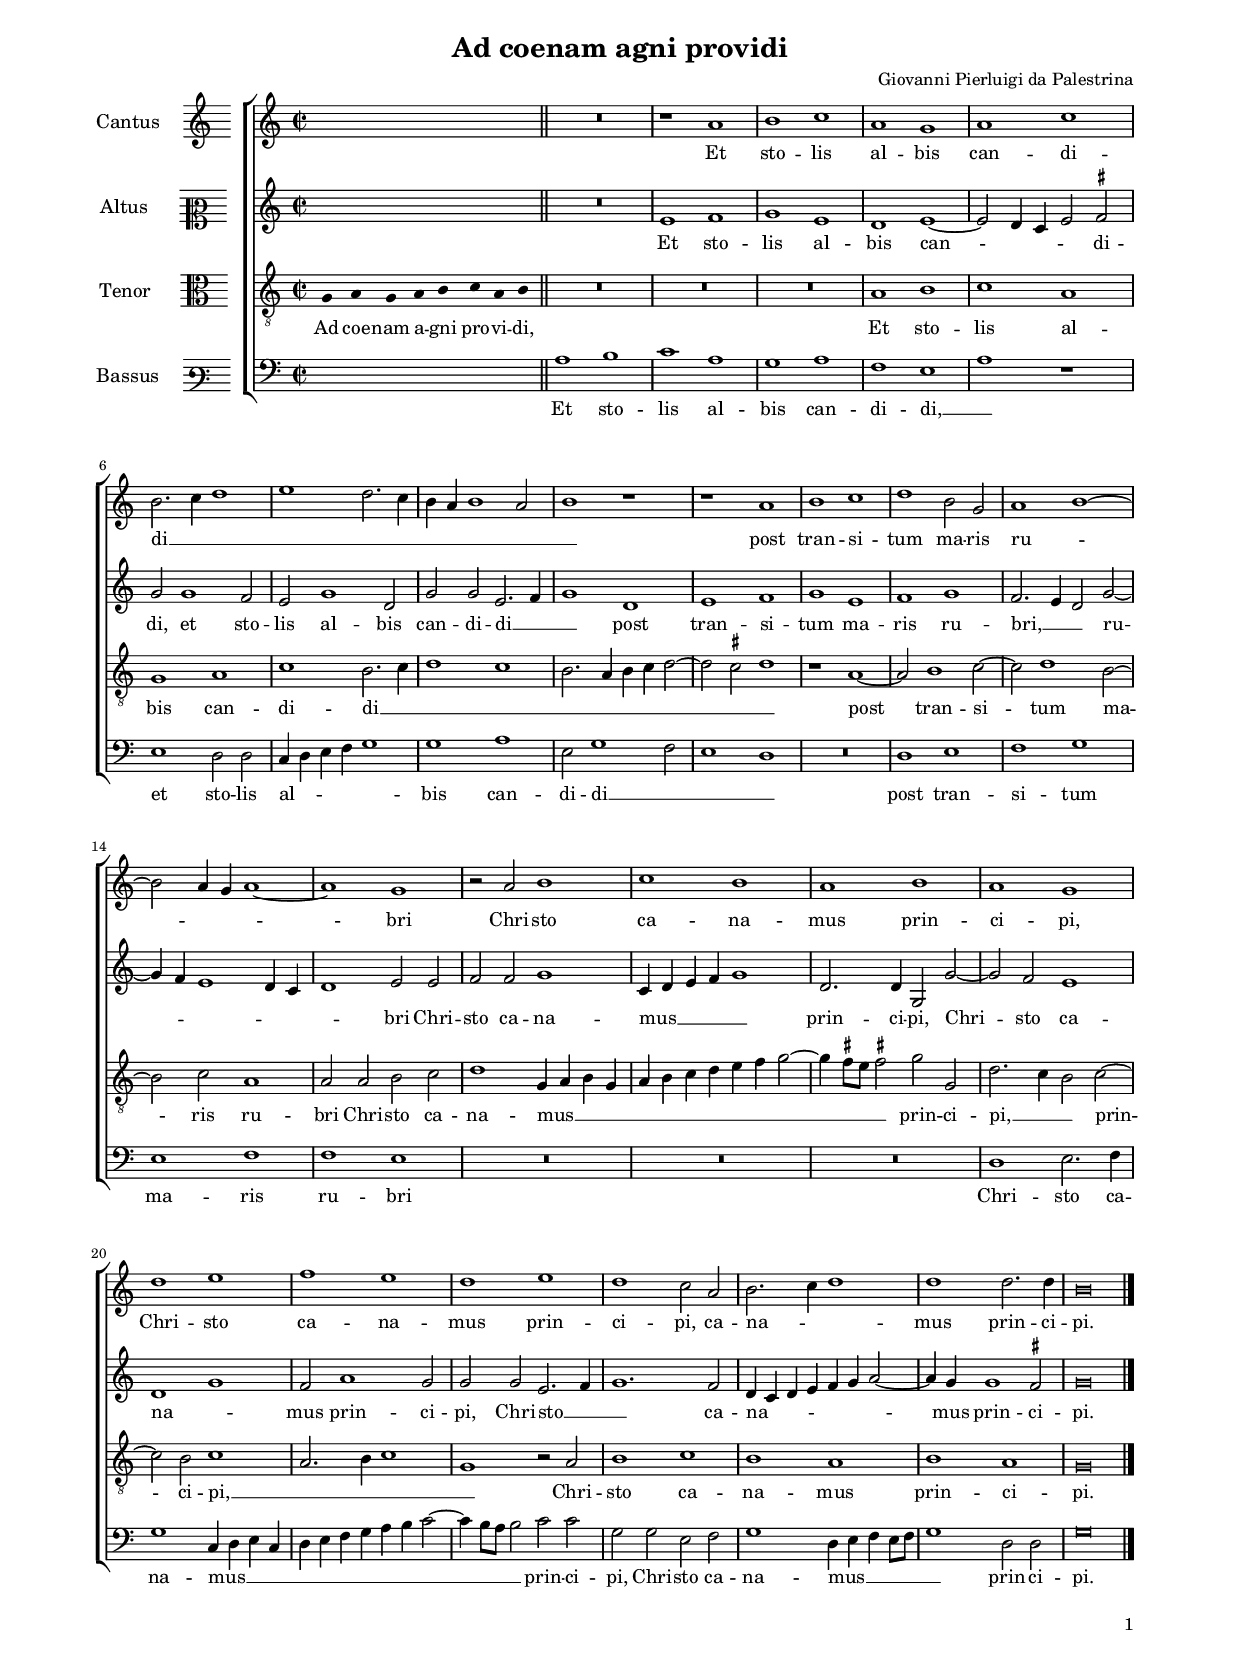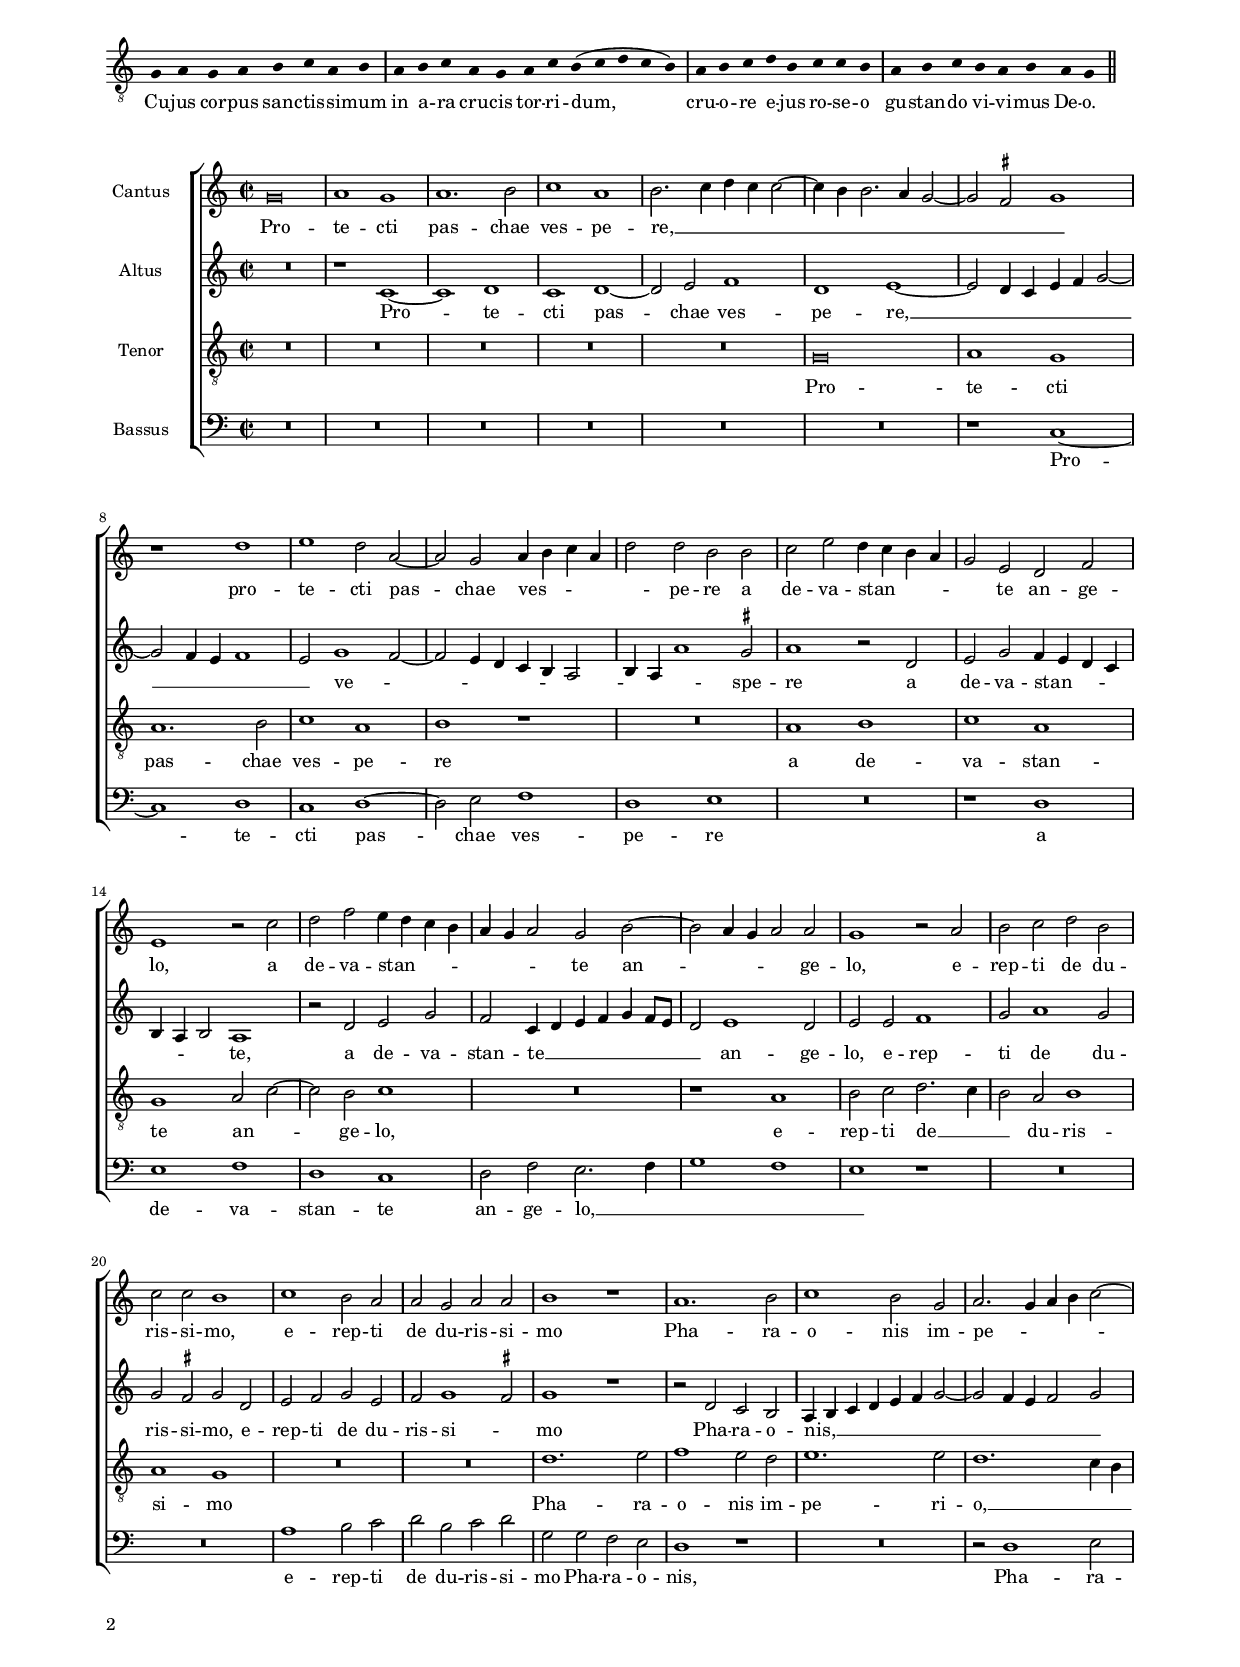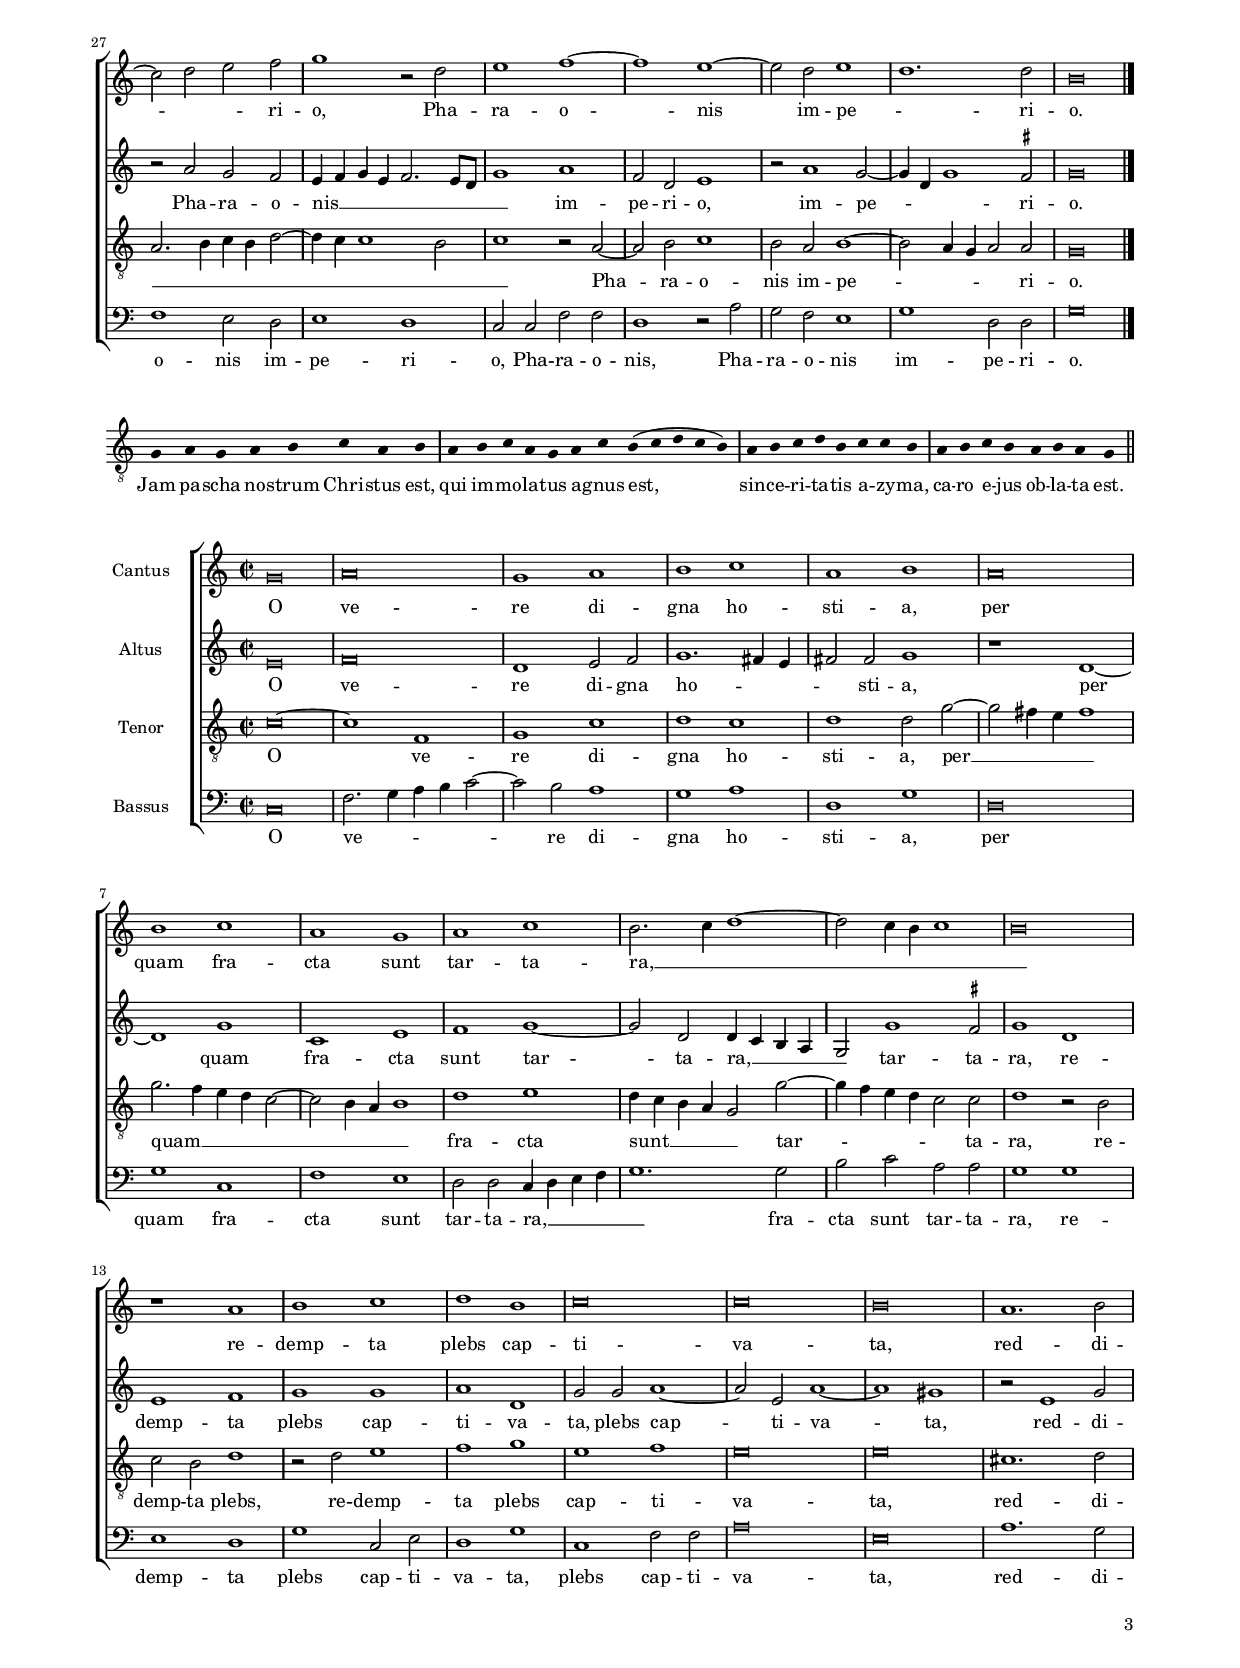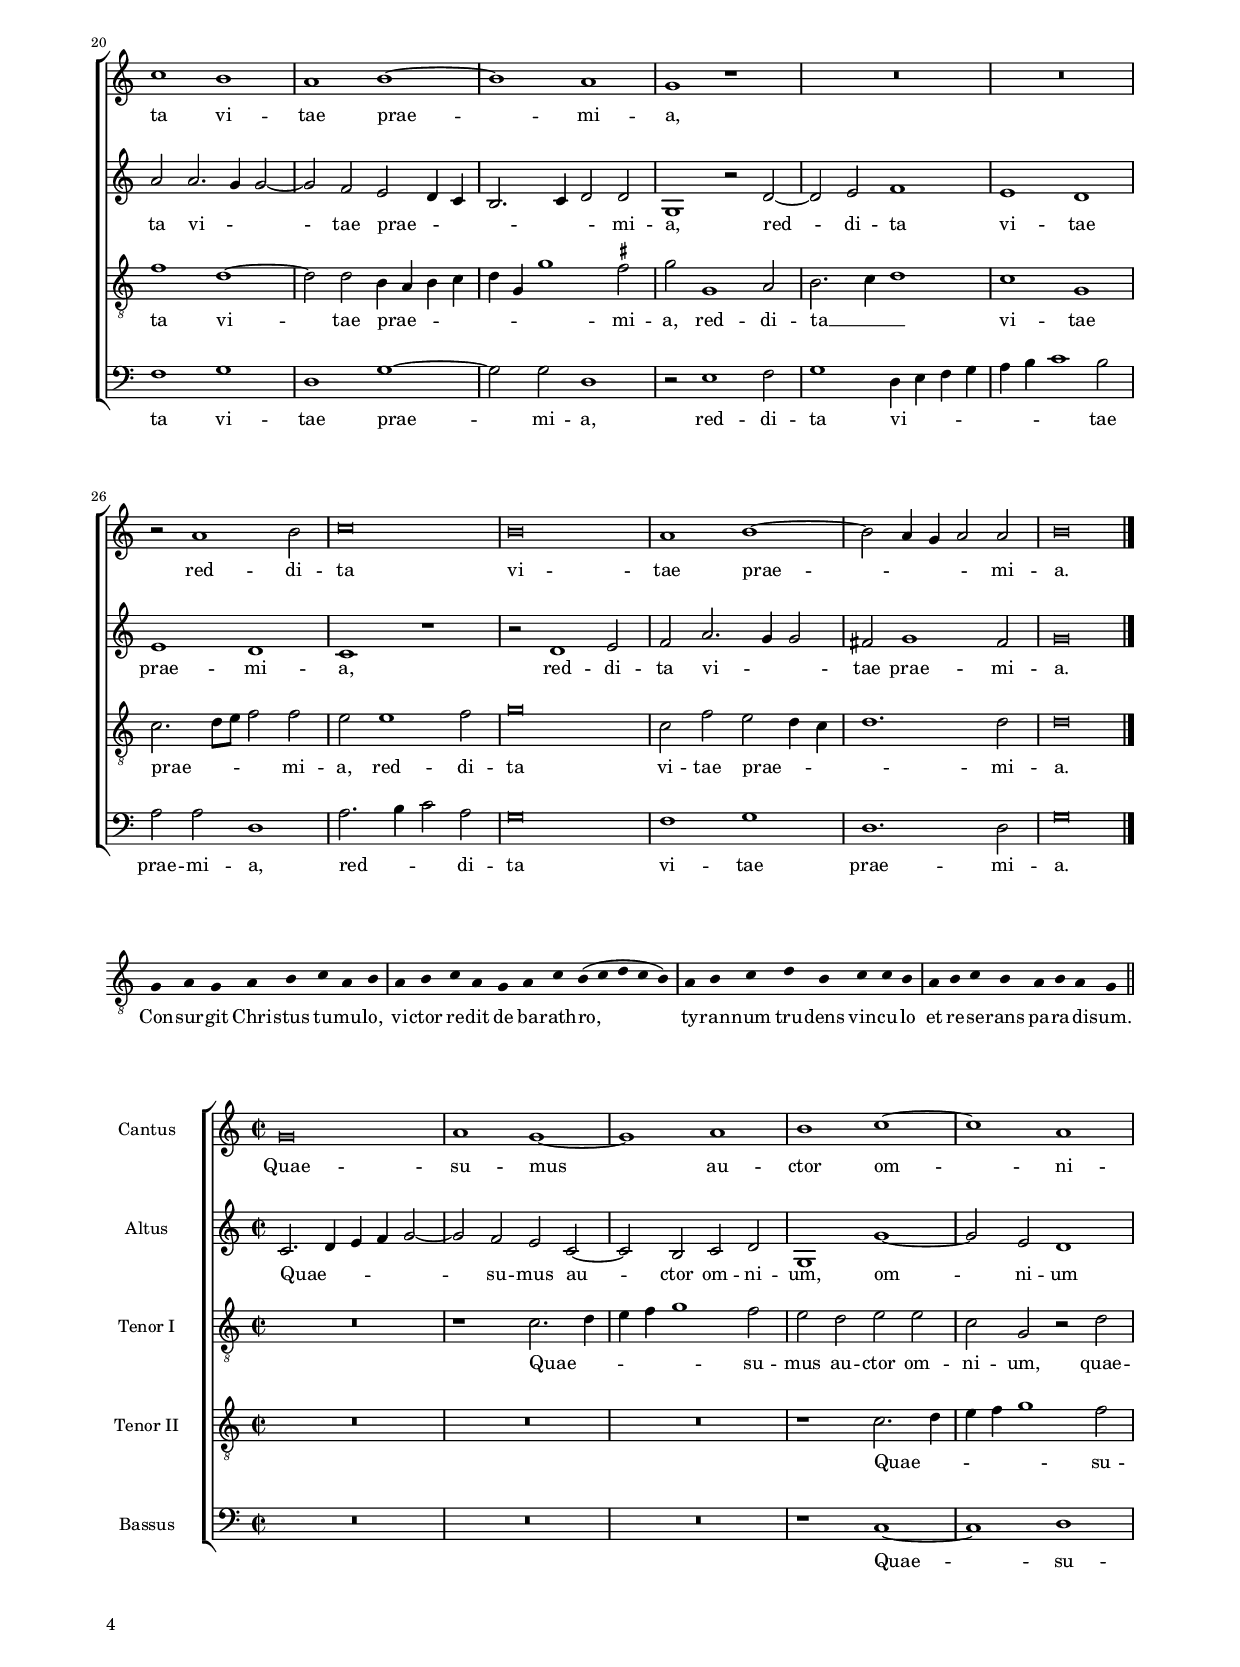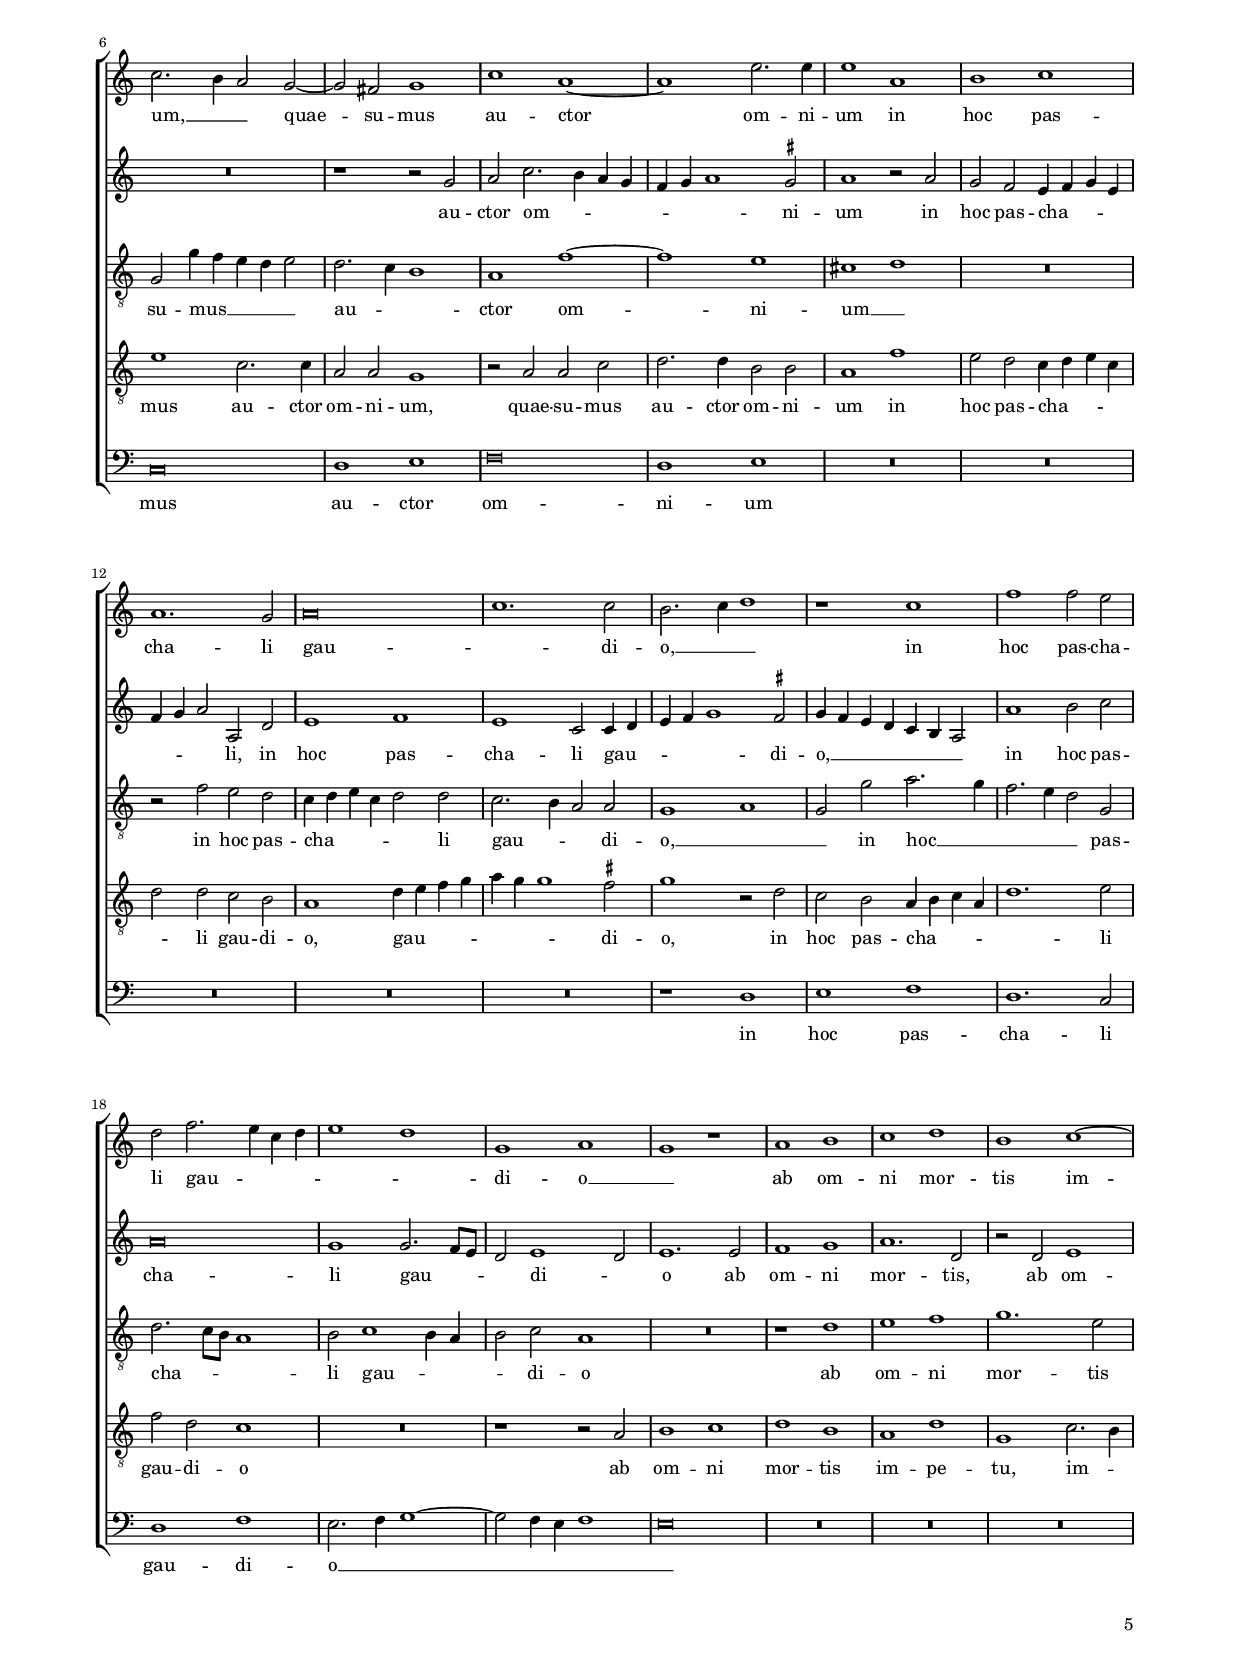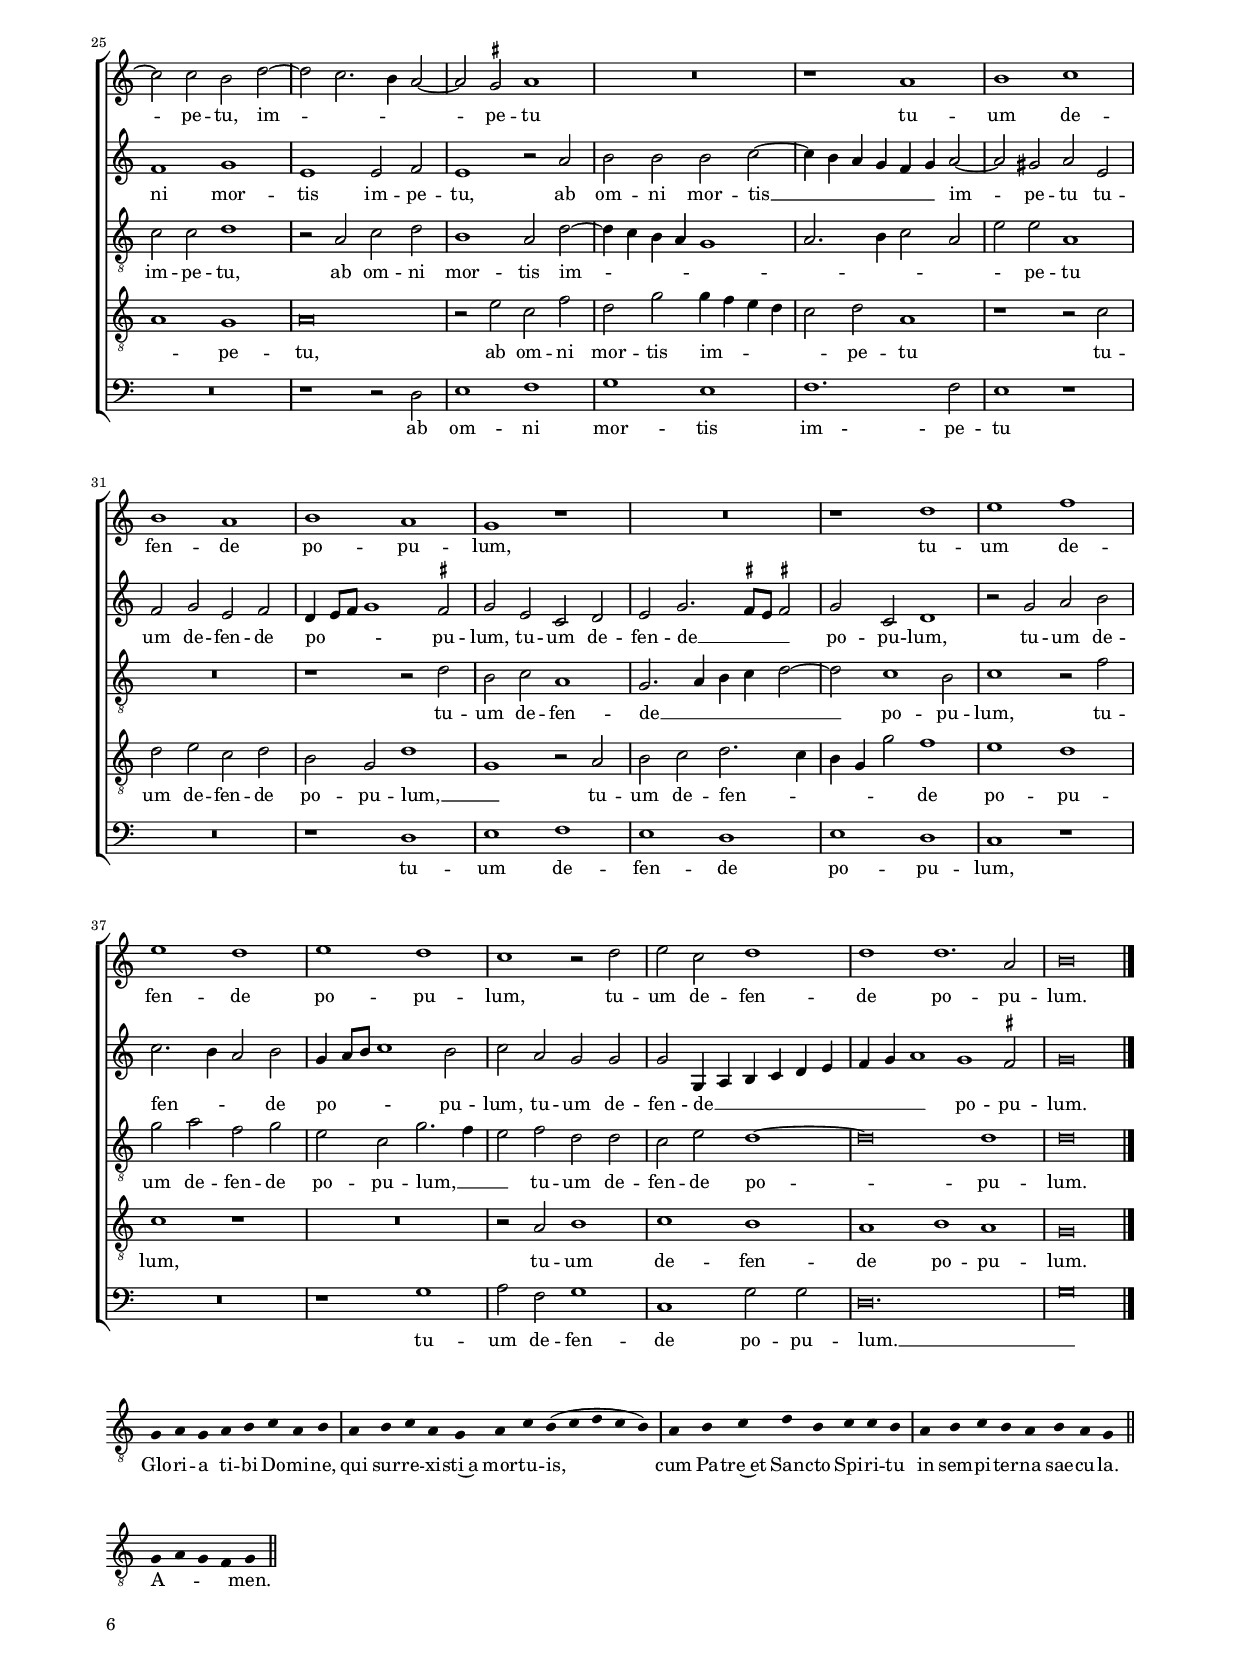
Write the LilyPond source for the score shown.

\version "2.18.2"
\include "deutsch.ly"
#(set-global-staff-size 15)
% #(set-default-paper-size "letter")
#(ly:set-option 'point-and-click #f)

\header
{
  title="Ad coenam agni providi"
  composer="Giovanni Pierluigi da Palestrina"
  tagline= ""
}

\paper
	{
	top-margin = 1.6 \cm
	bottom-margin = 1 \cm
	left-margin = 1.8 \cm
	right-margin = 1.8 \cm
	ragged-bottom = ##f
	ragged-last-bottom = ##t
	print-page-number = ##f
	system-system-spacing = #'((basic-distance . 17) (minimum-distance . 14) (padding . 5) (strechability . 250))
        system-score-spacing = #'((basic-distance . 17) (minimum-distance . 14) (padding . 5) (strechability . 250))
        score-system-spacing = #'((basic-distance . 17) (minimum-distance . 14) (padding . 5) (strechability . 250))
%	systems-per-page = 3
	min-systems-per-page = 3
%	markup-system-spacing #'basic-distance = #12
%	print-all-headers = ##t
	print-first-page-number = ##f
        oddFooterMarkup=\markup   \fill-line { "" \fromproperty #'page:page-number-string }
        evenFooterMarkup=\markup  \fill-line { \fromproperty #'page:page-number-string "" }
        last-bottom-spacing = #'((basic-distance . 12) (minimum-distance . 7) (padding . 4))
	}

	
global = {
	\key c \major
	\time 2/2 \set Score.measureLength = #(ly:make-moment 2/1)
        \skip 1*2 \bar "||" % Intonation
        \newSpacingSection
        \set Score.currentBarNumber = #1
        \set Score.measureLength = #(ly:make-moment 2/1)
        \skip 1*2*26 \bar "|."
	}

	ficta = { \once \set suggestAccidentals = ##t }
	
	forget = #(define-music-function (parser location music) (ly:music?) #{
		\accidentalStyle forget
		$music
		\accidentalStyle default
		#})
        % \mark \markup { \fontsize #-3 \note  #"1" #1 = \fontsize #-3 \note #"1." #1 }

        

incipitcantus = \markup { \score {
	{
	\set Staff.instrumentName = \markup { \fontsize #1 "Cantus" }
	\key c \major
	\clef violin
	s4 \bar ""
	}
	\layout  {
	raggedright = ##t
	indent = 1.8 \cm
	line-width = 2.6 \cm
	\context { \Staff \remove Time_signature_engraver }
	\override Staff.Clef.Y-extent = #'(0 . 0)
	}} \hspace #1 }
	
      
incipitaltus = \markup { \score {
	{
	\set Staff.instrumentName = \markup { \fontsize #1 "Altus" }
	\key c \major
	\clef mezzosoprano
	s4 \bar ""
	}
	\layout  {
	raggedright = ##t
	indent = 1.8 \cm
	line-width = 2.6 \cm
	\context { \Staff \remove Time_signature_engraver }
	\override Staff.Clef.Y-extent = #'(0 . 0)
	}} \hspace #1 }


incipittenor = \markup { \score {
	{
	\set Staff.instrumentName = \markup { \fontsize #1 "Tenor" }
	\key c \major
	\clef alto
	s4 \bar ""
	}
	\layout  {
	raggedright = ##t
	indent = 1.8 \cm
	line-width = 2.6 \cm
	\context { \Staff \remove Time_signature_engraver }
	\override Staff.Clef.Y-extent = #'(0 . 0)
	}} \hspace #1 }
         
      
incipitbassus = \markup { \score {
	{
	\set Staff.instrumentName = \markup { \fontsize #1 "Bassus" }
	\key c \major
	\clef varbaritone
	s4 \bar ""
	}
	\layout  {
	raggedright = ##t
	indent = 1.8 \cm
	line-width = 2.6 \cm
	\context { \Staff \remove Time_signature_engraver }
	\override Staff.Clef.Y-extent = #'(0 . 0)
	}} \hspace #1 }


cantus =  \relative c''
	{
        s4*8 % Intonation in the tenor
	R\breve
	r1 a
	h1 c
        a1 g
%5
	a1 c |
	h2. c4 d1
	e1 d2. c4
	h4 a h1 a2
	h1 r
%10
	r1 a |
	h1 c
	d1 h2 g
	a1 h~
	h2 a4 g a1~
%15
	a1 g |
	r2 a h1
	c1 h
	a1 h
	a1 g
%20
	d'1 e |
	f1 e
	d1 e
	d1 c2 a
	h2. c4 d1
%25
	d1 d2. d4 |
	h\breve |
	}

altus =  \relative c'
	{
        s4*8 % Intonation in the tenor
	R\breve
	e1 f
	g1 e
        d1 e~
%5
	e2 d4 c e2 \ficta fis |
	g2 g1 f2
	e2 g1 d2
	g2 g e2. f4
	g1 d
%10
	e1 f |
	g1 e
	f1 g
	f2. e4 d2 g~
	g4 f e1 d4 c
%15
	d1 e2 e |
	f2 f g1
	c,4 d e f g1
	d2. d4 g,2 g'~
	g2 f e1
%20
	d1 g |
	f2 a1 g2
	g2 g e2. f4
	g1. f2
	d4 c d e f g a2~
%25
	a4 g g1 \ficta fis2 |
	g\breve |
	}


tenor =  \relative c'
	{
	\override Stem.transparent = ##t
        g4 a g a h c a h 
        \override Stem.transparent = ##f
	R\breve
	R\breve
	R\breve
        a1 h
%5
	c1 a |
	g1 a
	c1 h2. c4
	d1 c
	h2. a4 h c d2~
%10
	d2 \ficta cis d1 |
	r1 a~
	a2 h1 c2~
	c2 d1 h2~
	h2 c a1
%15
	a2 a h c |
	d1 g,4 a h g
	a4 h c d e f g2~
	g4 \ficta fis8 e \ficta fis!2 g g,
	d'2. c4 h2 c~
%20
	c2 h c1 |
	a2. h4 c1
	g1 r2 a
	h1 c
	h1 a
%25
	h1 a |
	g\breve |
	}
	

bassus  =  \relative c
	{
        s4*8 % Intonation in the tenor
	a'1 h
	c1 a
	g1 a
        f1 e
%5
	a1 r |
	e1 d2 d
	c4 d e f g1
	g1 a
	e2 g1 f2
%10
	e1 d |
	R\breve
	d1 e
	f1 g
	e1 f
%15
	f1 e |
	R\breve
	R\breve
	R\breve
	d1 e2. f4
%20
	g1 c,4 d e c |
	d4 e f g a h c2~
	c4 h8 a h2 c c
	g2 g e f
	g1 d4 e f e8 f
%25
	g1 d2 d |
	g\breve |
	}

lyricscantus = \lyricmode {
	Et sto -- lis al -- bis can -- di -- di __ _ _ _ _ _ _ _ _ _ _
        post tran -- si -- tum ma -- ris ru -- _ _ _ _ bri
        Chri -- sto ca -- na -- mus prin -- ci -- pi,
        Chri -- sto ca -- na -- mus prin -- ci -- pi,
        ca -- na -- _ _ mus prin -- ci -- pi.
	}


lyricsaltus = \lyricmode {
	Et sto -- lis al -- bis can -- _ _ _ di -- di,
        et sto -- lis al -- bis can -- di -- di __ _ _
        post tran -- si -- tum ma -- ris ru -- bri, __ _ _
        ru -- _ _ _ _ _ bri
        Chri -- sto ca -- na -- mus __ _ _ _ _ prin -- ci -- pi,
        Chri -- sto ca -- na -- _ mus prin -- ci -- pi,
        Chri -- sto __ _ _ ca -- na -- _ _ _ _ _ _ mus prin -- ci -- pi.
	}


lyricstenor = \lyricmode {
	Ad coe -- nam a -- gni pro -- vi -- di,
        Et sto -- lis al -- bis can -- di -- di __ _ _ _ _ _ _ _ _ _ _
        post tran -- si -- tum ma -- ris ru -- bri
        Chri -- sto ca -- na -- mus __ _ _ _ _ _ _ _ _ _ _ _ _ _ prin -- ci -- pi, __ _ _
        prin -- ci -- pi, __ _ _ _ _
        Chri -- sto ca -- na -- mus prin -- ci -- pi.
	}


lyricsbassus = \lyricmode {
	Et sto -- lis al -- bis can -- di -- di, __ _
        et sto -- lis al -- _ _ _ _ bis can -- di -- di __ _ _ _
        post tran -- si -- tum ma -- ris ru -- bri
        Chri -- sto ca -- na -- mus __ _ _ _ _ _ _ _ _ _ _ _ _ _ prin -- ci -- pi,
        Chri -- sto ca -- na -- mus __ _ _ _ _ _ prin -- ci -- pi.
	}


\score
	{  
	% \transpose { 
	\new ChoirStaff \with { \override StaffGrouper.staff-staff-spacing.basic-distance = #12 }
	<<

	\new Staff << \global
	\new Voice="v1" {
		\set Staff.instrumentName=\incipitcantus
		\set Staff.midiInstrument = "reed organ"
		\clef violin
		\cantus }
	\new Lyrics \lyricsto "v1" {\lyricscantus }
	>>


	\new Staff << \global
	\new Voice="v2" {
		\set Staff.instrumentName=\incipitaltus
		\set Staff.midiInstrument = "reed organ"
                \clef violin % "G_8"
		\altus}
	\new Lyrics \lyricsto "v2" {\lyricsaltus }
	>>


	\new Staff << \global
	\new Voice="v3" {
		\set Staff.instrumentName=\incipittenor
		\set Staff.midiInstrument = "reed organ"
		\clef "G_8"
		\tenor }
	\new Lyrics \lyricsto "v3" {\lyricstenor }
	>>


	\new Staff << \global
	\new Voice="v4" {
		\set Staff.instrumentName=\incipitbassus
		\set Staff.midiInstrument = "reed organ"
		\clef bass 
		\bassus }
	\new Lyrics \lyricsto "v4" {\lyricsbassus}
	>>

	>>
	% } % transpose
	

	\layout
	{
	indent = 2.5\cm
	\context { \Staff \override TimeSignature.break-visibility = #end-of-line-invisible }
%	\context { \Lyrics \override VerticalAxisGroup.nonstaff-relatedstaff-spacing.padding = #2 }
%	\context { \Lyrics \override LyricText.font-size = #1 }
%	\context { \Staff \override InstrumentName.X-offset = #'-25 }
%	\context { \Voice \override Slur.transparent = ##t }
%	\context { \Voice \override AccidentalSuggestion.avoid-slur = #'ignore }
%	\context { \Voice \override AccidentalSuggestion.outside-staff-priority = ##f }
	\context { \Score \override BarNumber.padding = #2 }
	\context { \Voice \override NoteHead.style = #'baroque }
	}

	
}


%%%%%%%%%%%%%%%%%%%%%%%%%%%%%   CUJUS CORPUS SANCTISSIMUM - PLAINCHANT

global = {
	\key c \major
        \override Staff.TimeSignature.stencil = #'()
        \set Score.timing = ##f
	\time 2/2 \set Score.measureLength = #(ly:make-moment 8/4)
        \skip 4*8
        \set Score.measureLength = #(ly:make-moment 12/4)
        \skip 4*12
        \set Score.measureLength = #(ly:make-moment 8/4)
        }

tenor =  \relative c'
	{
	\override Stem.transparent = ##t
        g4 a g a h c a h \bar "|" |
        a4 h c a g a c h( c d c h) \bar "|" |
        a4 h c d h c c h \bar "|" |
        a4 h c h a h a g \bar "||" |	
	}

lyricstenor = \lyricmode {
        Cu -- jus cor -- pus san -- ctis -- si -- mum
        in a -- ra cru -- cis tor -- ri -- dum,
        cru -- o -- re e -- jus ro -- se -- o
        gu -- stan -- do vi -- vi -- mus De -- o.
        }

\score	
        {
        % \transpose {    
	\new ChoirStaff \with { \override StaffGrouper.staff-staff-spacing.basic-distance = #12 }
	<<

	\new Staff << \global
	\new Voice="v3" {
		\set Staff.midiInstrument = "reed organ"
		\clef "G_8"
		\tenor }
	\new Lyrics \lyricsto "v3" {\lyricstenor }
	>>
        >>
	% } % transpose
	

	\layout
	{
	indent = 0\cm
	\context { \Staff \override TimeSignature.break-visibility = #end-of-line-invisible }
%	\context { \Lyrics \override VerticalAxisGroup.nonstaff-relatedstaff-spacing.padding = #2 }
%	\context { \Lyrics \override LyricText.font-size = #1 }
%	\context { \Staff \override InstrumentName.X-offset = #'-25 }
%	\context { \Voice \override Slur.transparent = ##t }
%	\context { \Voice \override AccidentalSuggestion.avoid-slur = #'ignore }
%	\context { \Voice \override AccidentalSuggestion.outside-staff-priority = ##f }
	\context { \Score \override BarNumber.padding = #2 }
	\context { \Voice \override NoteHead.style = #'baroque }
	}
    }
    

%%%%%%%%%%%%%%%%%%%%%%%%%%%%%   PROTECTI PASCHAE VESPERE


	
global = {
	\key c \major
	\time 2/2 \set Score.measureLength = #(ly:make-moment 2/1)
        \skip 1*2*33 \bar "|."
	}

	ficta = { \once \set suggestAccidentals = ##t }
	
	forget = #(define-music-function (parser location music) (ly:music?) #{
		\accidentalStyle forget
		$music
		\accidentalStyle default
		#})
       

cantus =  \relative c''
	{
        g\breve
	a1 g
	a1. h2
	c1 a
%5
	h2. c4 d c c2~ |
	c4 h h2. a4 g2~
	g2 \ficta fis g1
	r1 d'
	e1 d2 a~
%10
	a2 g a4 h c a |
	d2 d h h
	c2 e d4 c h a
	g2 e d f
	e1 r2 c'
%15
	d2 f e4 d c h |
	a4 g a2 g h~
	h2 a4 g a2 a
	g1 r2 a
	h2 c d h
%20
	c2 c h1 |
	c1 h2 a
	a2 g a a
	h1 r
	a1. h2
%25
	c1 h2 g |
	a2. g4 a h c2~
	c2 d e f
	g1 r2 d
	e1 f~
%30
	f1 e~ |
	e2 d e1
	d1. d2
	h\breve |
	}


altus =  \relative c'
	{
	R\breve	
	r1 c~
	c1 d
        c1 d~
%5
        d2 e f1 |	
	d1 e~
	e2 d4 c e f g2~
	g2 f4 e f1
	e2 g1 f2~
%10
	f2 e4 d c h a2 |
	h4 a a'1 \ficta gis2
	a1 r2 d,
	e2 g f4 e d c
	h4 a h2 a1
%15
	r2 d e g |
	f2 c4 d e f g f8 e
	d2 e1 d2
	e2 e f1
	g2 a1 g2
%20
	g2 \ficta fis g d |
	e2 f g e
	f2 g1 \ficta fis2
	g1 r
	r2 d c h
%25
	a4 h c d e f g2~ |
	g2 f4 e f2 g
	r2 a g f
	e4 f g e f2. e8 d
	g1 a
%30
	f2 d e1 |
	r2 a1 g2~
	g4 d g1 \ficta fis2
	g\breve |
	}


tenor =  \relative c'
	{
	R\breve
	R\breve
	R\breve
	R\breve
%5
	R\breve |
	g\breve
	a1 g
	a1. h2
	c1 a
%10
	h1 r |
	R\breve
	a1 h
	c1 a
	g1 a2 c~
%15
	c2 h c1 |
	R\breve
	r1 a
	h2 c d2. c4
	h2 a h1
%20
	a1 g |
	R\breve
	R\breve
	d'1. e2
	f1 e2 d
%25
	e1. e2 |
	d1. c4 h
	a2. h4 c h d2~
	d4 c c1 h2
	c1 r2 a~
%30
	a2 h c1 |
	h2 a h1~
	h2 a4 g a2 a
	g\breve |
	}

	
bassus  =  \relative c
	{
	R\breve	
	R\breve
	R\breve
	R\breve
%5
	R\breve |
	R\breve
	r1 c~
        c1 d
	c1 d~
%10
        d2 e f1 |	
	d1 e
	R\breve
	r1 d
	e1 f
%15
	d1 c |
	d2 f e2. f4
	g1 f
	e1 r
	R\breve
%20
	R\breve |
	a1 h2 c
	d2 h c d
	g,2 g f e
	d1 r
%25
	R\breve |
	r2 d1 e2
	f1 e2 d
	e1 d
	c2 c f f
%30
	d1 r2 a' |
	g2 f e1
	g1 d2 d
	g\breve |
	}


lyricscantus = \lyricmode {
	Pro -- te -- cti pas -- chae ves -- pe -- re, __ _ _ _ _ _ _ _ _ _ _
        pro -- te -- cti pas -- chae ves -- _ _ _ _ pe -- re
        a de -- va -- stan -- _ _ _ _ te an -- ge -- lo,
        a de -- va -- stan -- _ _ _ _ _ _ te an -- _ _ _ ge -- lo,
        e -- rep -- ti de du -- ris -- si -- mo,
        e -- rep -- ti de du -- ris -- si -- mo
        Pha -- ra -- o -- nis im -- pe -- _ _ _ _ _ _ ri -- o,
        Pha -- ra -- o -- nis im -- pe -- _ ri -- o.
	}


lyricsaltus = \lyricmode {
	Pro -- te -- cti pas -- chae ves -- pe -- re, __ _ _ _ _ _ _ _ _ _
        ve -- _ _ _ _ _ _ _ _ _ spe -- re
        a de -- va -- stan -- _ _ _ _ _ _ te,
        a de -- va -- stan -- te __ _ _ _ _ _ _ _ an -- ge -- lo,
        e -- rep -- ti de du -- ris -- si -- mo,
        e -- rep -- ti de du -- ris -- si -- _ mo
        Pha -- ra -- o -- nis, __ _ _ _ _ _ _ _ _ _ _
        Pha -- ra -- o -- nis __ _ _ _ _ _ _ _ im -- pe -- ri -- o,
        im -- pe -- _ _ ri -- o.
	}


lyricstenor = \lyricmode {
	Pro -- te -- cti pas -- chae ves -- pe -- re
        a de -- va -- stan -- te an -- _ ge -- lo,
        e -- rep -- ti de __ _ _ du -- ris -- si -- mo
        Pha -- ra -- o -- nis im -- pe -- ri -- o, __ _ _ _ _ _ _ _ _ _ _ _
        Pha -- ra -- o -- nis im -- pe -- _ _ _ ri -- o.
	}


lyricsbassus = \lyricmode {
        Pro -- te -- cti pas -- chae ves -- pe -- re
        a de -- va -- stan -- te an -- ge -- lo, __ _ _ _ _
        e -- rep -- ti de du -- ris -- si -- mo
        Pha -- ra -- o -- nis,
        Pha -- ra -- o -- nis im -- pe -- ri -- o,
        Pha -- ra -- o -- nis,
        Pha -- ra -- o -- nis im -- pe -- ri -- o.
	}



\score
	{  
	% \transpose { 
	\new ChoirStaff \with { \override StaffGrouper.staff-staff-spacing.basic-distance = #12 }
	<<

	\new Staff << \global
	\new Voice="v1" {
		\set Staff.instrumentName="Cantus"
		\set Staff.midiInstrument = "reed organ"
		\clef violin
		\cantus }
	\new Lyrics \lyricsto "v1" {\lyricscantus }
	>>
        
	\new Staff << \global
	\new Voice="v2" {
		\set Staff.instrumentName="Altus"
		\set Staff.midiInstrument = "reed organ"
		\clef violin % "G_8"
		\altus}
	\new Lyrics \lyricsto "v2" {\lyricsaltus }
	>>


	\new Staff << \global
	\new Voice="v3" {
		\set Staff.instrumentName="Tenor"
		\set Staff.midiInstrument = "reed organ"
		\clef "G_8"
		\tenor }
	\new Lyrics \lyricsto "v3" {\lyricstenor }
	>>
        
        
	\new Staff << \global
	\new Voice="v4" {
		\set Staff.instrumentName="Bassus"
		\set Staff.midiInstrument = "reed organ"
		\clef bass
		\bassus }
	\new Lyrics \lyricsto "v4" {\lyricsbassus }
	>>
	>>
	% } % transpose

	\layout
	{
	indent = 1.6 \cm
%	\context { \Lyrics \override VerticalAxisGroup.nonstaff-relatedstaff-spacing.padding = #2 }
%	\context { \Lyrics \override LyricText.font-size = #1 }
	\context { \Staff \override TimeSignature.break-visibility = #end-of-line-invisible }
%	\context { \Staff \override InstrumentName.X-offset = #'-25 }
%	\context { \Voice \override Slur.transparent = ##t }
%	\context { \Voice \override AccidentalSuggestion.avoid-slur = #'ignore }
%	\context { \Voice \override AccidentalSuggestion.outside-staff-priority = ##f }
	\context { \Score \override BarNumber.padding = #2 }
	\context { \Voice \override NoteHead.style = #'baroque }
	}
	
}


%%%%%%%%%%%%%%%%%%%%%%%%%%%%%   JAM PASCHA NOSTRUM CHRISTUS EST - PLAINCHANT


global = {
	\key c \major
        \override Staff.TimeSignature.stencil = #'()
        \set Score.timing = ##f
	\time 2/2 \set Score.measureLength = #(ly:make-moment 8/4)
        \skip 4*8
        \set Score.measureLength = #(ly:make-moment 12/4)
        \skip 4*12
        \set Score.measureLength = #(ly:make-moment 8/4)
        }

tenor =  \relative c'
	{
        \override Stem.transparent = ##t
        g4 a g a h c a h \bar "|" |
        a4 h c a g a c h( c d c h) \bar "|" |
        a4 h c d h c c h \bar "|" |
        a4 h c h a h a g \bar "||" |	
	}

lyricstenor = \lyricmode {
        Jam pa -- scha no -- strum Chri -- stus est,
        qui im -- mo -- la -- tus a -- gnus est,
        sin -- ce -- ri -- ta -- tis a -- zy -- ma,
        ca -- ro e -- jus ob -- la -- ta est.
        }

\score	
        {
        % \transpose {    
	\new ChoirStaff \with { \override StaffGrouper.staff-staff-spacing.basic-distance = #12 }
	<<

	\new Staff << \global
	\new Voice="v3" {
		\set Staff.midiInstrument = "reed organ"
		\clef "G_8"
		\tenor }
	\new Lyrics \lyricsto "v3" {\lyricstenor }
	>>
        >>
	% } % transpose
	

	\layout
	{
	indent = 0\cm
	\context { \Staff \override TimeSignature.break-visibility = #end-of-line-invisible }
	\context { \Score \override BarNumber.padding = #2 }
	}
    }


%%%%%%%%%%%%%%%%%%%%%%%%%%   O VERE DIGNA HOSTIA


	
global = {
	\key c \major
	\time 2/2 \set Score.measureLength = #(ly:make-moment 2/1)
        \skip 1*2*31 \bar "|."
	}

	ficta = { \once \set suggestAccidentals = ##t }
	
	forget = #(define-music-function (parser location music) (ly:music?) #{
		\accidentalStyle forget
		$music
		\accidentalStyle default
		#})
       

cantus =  \relative c''
	{
        g\breve
	a\breve
	g1 a
	h1 c
%5
	a1 h |
	a\breve
	h1 c
	a1 g
	a1 c
%10
	h2. c4 d1~ |
	d2 c4 h c1
	h\breve
	r1 a
	h1 c
%15
	d1 h |
	c\breve
	c\breve
	h\breve
	a1. h2
%20
	c1 h |
	a1 h~
	h1 a
	g1 r
	R\breve
%25
	R\breve |
	r2 a1 h2
	c\breve
	h\breve
	a1 h~
%30
	h2 a4 g a2 a |
	h\breve |
	}


altus =  \relative c'
	{
	e\breve	
	f\breve
	d1 e2 f
        g1. fis4 e
%5
	fis2 fis g1 |
	r1 d~
	d1 g
	c,1 e
	f1 g~
%10
	g2 d d4 c h a |
	g2 g'1 \ficta fis2
	g1 d
	e1 f
	g1 g
%15
	a1 d, |
	g2 g a1~
	a2 e a1~
	a1 gis
	r2 e1 g2
%20
	a2 a2. g4 g2~ |
	g2 f e d4 c
	h2. c4 d2 d
	g,1 r2 d'~
	d2 e f1
%25
	e1 d |
	e1 d
	c1 r
	r2 d1 e2
	f2 a2. g4 g2
%30
	fis2 g1 fis2 |
	g\breve |
	}


tenor =  \relative c'
	{
	c\breve~
	c1 f,
	g1 c
	d1 c
%5
	d1 d2 g~ |
	g2 fis4 e fis1
	g2. f4 e d c2~
	c2 h4 a h1
	d1 e
%10
	d4 c h a g2 g'~ |
	g4 f e d c2 c
	d1 r2 h
	c2 h d1
	r2 d e1
%15
	f1 g |
	e1 f
	e\breve
	e\breve
	cis1. d2
%20
	f1 d~ |
	d2 d h4 a h c
	d4 g, g'1 \ficta fis2
	g2 g,1 a2
	h2. c4 d1
%25
	c1 g |
	c2. d8 e f2 f
	e2 e1 f2
	g\breve
	c,2 f e d4 c
%30
	d1. d2 |
	d\breve |
	}

	
bassus  =  \relative c
	{
	c\breve	
	f2. g4 a h c2~
	c2 h a1
	g1 a
%5
	d,1 g |
	d\breve
	g1 c,
	f1 e
	d2 d c4 d e f
%10
	g1. g2 |
	h2 c a a
	g1 g
	e1 d
	g1 c,2 e
%15
	d1 g |
	c,1 f2 f
	a\breve
	e\breve
	a1. g2
%20
	f1 g |
	d1 g~
	g2 g d1
	r2 e1 f2
	g1 d4 e f g
%25
	a4 h c1 h2 |
	a2 a d,1
	a'2. h4 c2 a
	g\breve
	f1 g
%30
	d1. d2 |
	g\breve |
	}


lyricscantus = \lyricmode {
	O ve -- re di -- gna ho -- sti -- a,
        per quam fra -- cta sunt tar -- ta -- ra, __ _ _ _ _ _ _
        re -- demp -- ta plebs cap -- ti -- va -- ta,
        red -- di -- ta vi -- tae prae -- mi -- a,
        red -- di -- ta vi -- tae prae -- _ _ _ mi -- a.
	}


lyricsaltus = \lyricmode {
	O ve -- re di -- gna ho -- _ _ _ sti -- a,
        per quam fra -- cta sunt tar -- ta -- ra, __ _ _ _ _
        tar -- ta -- ra,
        re -- demp -- ta plebs cap -- ti -- va -- ta,
        plebs cap -- ti -- va -- ta,
        red -- di -- ta vi -- _ _ tae prae -- _ _ _ _ _ mi -- a,
        red -- di -- ta vi -- tae prae -- mi -- a,
        red -- di -- ta vi -- _ _ tae prae -- mi -- a.
	}


lyricstenor = \lyricmode {
	O ve -- re di -- gna ho -- sti -- a,
        per __ _ _ _ quam __ _ _ _ _ _ _ _ fra -- cta sunt __ _ _ _ _ tar -- _ _ _ _ ta -- ra,
        re -- demp -- ta plebs,
        re -- demp -- ta plebs cap -- ti -- va -- ta,
        red -- di -- ta vi -- tae prae -- _ _ _ _ _ _ mi -- a,
        red -- di -- ta __ _ _ vi -- tae prae -- _ _ _ mi -- a,
        red -- di -- ta vi -- tae prae -- _ _ _ mi -- a.
	}


lyricsbassus = \lyricmode {
        O ve -- _ _ _ _ re di -- gna ho -- sti -- a,
        per quam fra -- cta sunt tar -- ta -- ra, __ _ _ _ _
        fra -- cta sunt tar -- ta -- ra,
        re -- demp -- ta plebs cap -- ti -- va -- ta,
        plebs cap -- ti -- va -- ta,
        red -- di -- ta vi -- tae prae -- mi -- a,
        red -- di -- ta vi -- _ _ _ _ _ _ tae prae -- mi -- a,
        red -- _ _ di -- ta vi -- tae prae -- mi -- a.
	}



\score
	{  
	% \transpose { 
	\new ChoirStaff \with { \override StaffGrouper.staff-staff-spacing.basic-distance = #12 }
	<<

	\new Staff << \global
	\new Voice="v1" {
		\set Staff.instrumentName="Cantus"
		\set Staff.midiInstrument = "reed organ"
		\clef violin
		\cantus }
	\new Lyrics \lyricsto "v1" {\lyricscantus }
	>>
        
	\new Staff << \global
	\new Voice="v2" {
		\set Staff.instrumentName="Altus"
		\set Staff.midiInstrument = "reed organ"
		\clef violin % "G_8"
		\altus}
	\new Lyrics \lyricsto "v2" {\lyricsaltus }
	>>


	\new Staff << \global
	\new Voice="v3" {
		\set Staff.instrumentName="Tenor"
		\set Staff.midiInstrument = "reed organ"
		\clef "G_8"
		\tenor }
	\new Lyrics \lyricsto "v3" {\lyricstenor }
	>>
        
        
	\new Staff << \global
	\new Voice="v4" {
		\set Staff.instrumentName="Bassus"
		\set Staff.midiInstrument = "reed organ"
		\clef bass
		\bassus }
	\new Lyrics \lyricsto "v4" {\lyricsbassus }
	>>
	>>
	% } % transpose

	\layout
	{
	indent = 1.6 \cm
%	\context { \Lyrics \override VerticalAxisGroup.nonstaff-relatedstaff-spacing.padding = #2 }
%	\context { \Lyrics \override LyricText.font-size = #1 }
	\context { \Staff \override TimeSignature.break-visibility = #end-of-line-invisible }
%	\context { \Staff \override InstrumentName.X-offset = #'-25 }
%	\context { \Voice \override Slur.transparent = ##t }
%	\context { \Voice \override AccidentalSuggestion.avoid-slur = #'ignore }
%	\context { \Voice \override AccidentalSuggestion.outside-staff-priority = ##f }
	\context { \Score \override BarNumber.padding = #2 }
	\context { \Voice \override NoteHead.style = #'baroque }
	}


}


%%%%%%%%%%%%%%%%%%%%%%%%%%%%%   CONSURGIT CHRISTUS TUMULO - PLAINCHANT


global = {
	\key c \major
        \override Staff.TimeSignature.stencil = #'()
        \set Score.timing = ##f
	\time 2/2 \set Score.measureLength = #(ly:make-moment 8/4)
        \skip 4*8
        \set Score.measureLength = #(ly:make-moment 12/4)
        \skip 4*12
        \set Score.measureLength = #(ly:make-moment 8/4)
        }

tenor =  \relative c'
	{
        \override Stem.transparent = ##t
        g4 a g a h c a h \bar "|" |
        a4 h c a g a c h( c d c h) \bar "|" |
        a4 h c d h c c h \bar "|" |
        a4 h c h a h a g \bar "||" |	
	}

lyricstenor = \lyricmode {
        Con -- sur -- git Chri -- stus tu -- mu -- lo,
        vi -- ctor re -- dit de ba -- rath -- ro,
        ty -- ran -- num tru -- dens vin -- cu -- lo
        et re -- se -- rans pa -- ra -- di -- sum.
        }

\score	
        {
        % \transpose {    
	\new ChoirStaff \with { \override StaffGrouper.staff-staff-spacing.basic-distance = #12 }
	<<

	\new Staff << \global
	\new Voice="v3" {
		\set Staff.midiInstrument = "reed organ"
		\clef "G_8"
		\tenor }
	\new Lyrics \lyricsto "v3" {\lyricstenor }
	>>
        >>
	% } % transpose
	

	\layout
	{
	indent = 0\cm
	\context { \Staff \override TimeSignature.break-visibility = #end-of-line-invisible }
	\context { \Score \override BarNumber.padding = #2 }
	}
    }



%%%%%%%%%%%%%%%%%%%%  QUAESUMUS AUCTOR OMNIUM


global = {
	\key c \major
        \time 2/2 \set Score.measureLength = #(ly:make-moment 2/1)
        \skip 1*2*40 \set Score.measureLength = #(ly:make-moment 3/1)
        \skip 1*3 \set Score.measureLength = #(ly:make-moment 2/1)
        \skip 1*2 \bar "|."
	}

cantus  =  \relative c''
	{
	g\breve
	a1 g~
	g1 a
	h1 c~
%5
	c1 a |
	c2. h4 a2 g~
	g2 fis g1
	c1 a~
	a1 e'2. e4
%10
	e1 a, |
	h1 c
	a1. g2
	a\breve
	c1. c2
%15
	h2. c4 d1 |
	r1 c
	f1 f2 e
	d2 f2. e4 c d
	e1 d
%20
	g,1 a |
	g1 r
	a1 h
	c1 d
	h1 c~
%25
	c2 c h d~ |
	d2 c2. h4 a2~
	a2 \ficta gis a1
	R\breve
	r1 a
%30
	h1 c |
	h1 a
	h1 a
	g1 r
	R\breve
%35
	r1 d' |
	e1 f
	e1 d
	e1 d
	c1 r2 d
%40
	e2 c d1 |
	d1 d1. a2
	h\breve |
	}
        

altus =  \relative c'
        { 
	c2. d4 e f g2~
	g2 f e c~
	c2 h c d
	g,1 g'~
%5
	g2 e d1 |
	R\breve
	r1 r2 g
	a2 c2. h4 a g
	f4 g a1 \ficta gis2
%10
	a1 r2 a |
	g2 f e4 f g e
	f4 g a2 a, d
	e1 f
	e1 c2 c4 d
%15
	e4 f g1 \ficta fis2 |
	g4 f e d c h a2
	a'1 h2 c
	a\breve
	g1 g2. f8 e
%20
	d2 e1 d2 |
	e1. e2
	f1 g
	a1. d,2
	r2 d e1
%25
	f1 g |
	e1 e2 f
	e1 r2 a 
	h2 h h c~
	c4 h a g f g a2~
%30
	a2 gis a e |
	f2 g e f
	d4 e8 f g1 \ficta fis2
	g2 e c d
	e2 g2. \ficta fis8 e \ficta fis!2
%35
	g2 c, d1 |
	r2 g a h
	c2. h4 a2 h
	g4 a8 h c1 h2
	c2 a g g
%40
	g2 g,4 a h c d e |
	f4 g a1 g1 \ficta fis2
	g\breve |
	}


tenor =  \relative c'
	{
	R\breve
	r1 c2. d4
	e4 f g1 f2
	e2 d e e
%5
	c2 g r d' |
	g,2 g'4 f e d e2
	d2. c4 h1
	a1 f'~
	f1 e
%10
	cis1 d |
	R\breve
	r2 f e d
	c4 d e c d2 d
	c2. h4 a2 a
%15
	g1 a |
	g2 g' a2. g4
	f2. e4 d2 g,
	d'2. c8 h a1
	h2 c1 h4 a
%20
	h2 c a1 |
	R\breve
	r1 d
	e1 f
	g1. e2
%25
	c2 c d1 |
	r2 a c d
	h1 a2 d~
	d4 c h a g1
	a2. h4 c2 a
%30
	e'2 e a,1 |
	R\breve
	r1 r2 d
	h2 c a1
	g2. a4 h c d2~
%35
	d2 c1 h2 |
	c1 r2 f
	g2 a f g
	e2 c g'2. f4
	e2 f d d
%40
	c2 e d1~ |
	d\breve d1
	d\breve |
	}


quintus  =  \relative c'
	{
	R\breve
	R\breve
        R\breve
	r1 c2. d4
%5
        e4 f g1 f2
	e1 c2. c4 |
	a2 a g1
	r2 a a c
	d2. d4 h2 h
%10
        a1 f'
	e2 d c4 d e c |
	d2 d c h
	a1 d4 e f g
	a4 g g1 \ficta fis2
%15
        g1 r2 d
	c2 h a4 h c a |
	d1. e2
	f2 d c1
	R\breve
%20
        r1 r2 a
	h1 c |
	d1 h
	a1 d
	g,1 c2. h4
%25
        a1 g
	a\breve |
	r2 e' c f
	d2 g g4 f e d
	c2 d a1
%30
        r1 r2 c
	d2 e c d |
	h2 g d'1
	g,1 r2 a
	h2 c d2. c4
%35
        h4 g g'2 f1
        e1 d |	
	c1 r
	R\breve
	r2 a h1
%40
        c1 h
	a1 h a
	g\breve |
	}


bassus  =  \relative c
	{
	R\breve
	R\breve
	R\breve
	r1 c~
%5
	c1 d |
	c\breve
	d1 e
	f\breve
	d1 e
%10
	R\breve |
	R\breve
	R\breve
	R\breve
	R\breve
%15
	r1 d |
	e1 f
	d1. c2
	d1 f
	e2. f4 g1~
%20
	g2 f4 e f1 |
	e\breve
	R\breve
	R\breve
	R\breve
%25
	R\breve |
	r1 r2 d
	e1 f
	g1 e
	f1. f2
%30
	e1 r |
	R\breve
	r1 d
	e1 f
	e1 d
%35
	e1 d |
	c1 r
	R\breve
	r1 g'
	a2 f g1
%40
	c,1 g'2 g |
	d\breve.
	g\breve |
	}

lyricscantus = \lyricmode {
	Quae -- su -- mus au -- ctor om -- ni -- um, __ _ _
        quae -- su -- mus au -- ctor om -- ni -- um
        in hoc pas -- cha -- li gau -- _ di -- o, __ _ _
        in hoc pas -- cha -- li gau -- _ _ _ _ _ di -- o __ _
        ab om -- ni mor -- tis im -- pe -- tu,
        im -- _ _ _ pe -- tu
        tu -- um de -- fen -- de po -- pu -- lum,
        tu -- um de -- fen -- de po -- pu -- lum,
        tu -- um de -- fen -- de po -- pu -- lum.
	}
        

lyricsaltus = \lyricmode {
	Quae -- _ _ _ _ su -- mus au -- ctor om -- ni -- um,
        om -- ni -- um
        au -- ctor om -- _ _ _ _ _ _ ni -- um
        in hoc pas -- cha -- _ _ _ _ _ _ li,
        in hoc pas -- cha -- li gau -- _ _ _ _ di -- o, __ _ _ _ _ _ _
        in hoc pas -- cha -- li gau -- _ _ _ di -- _ o
        ab om -- ni mor -- tis,
        ab om -- ni mor -- tis im -- pe -- tu,
        ab om -- ni mor -- tis __ _ _ _ _ _ im -- pe -- tu
        tu -- um de -- fen -- de po -- _ _ _ pu -- lum,
        tu -- um de -- fen -- de __ _ _ _ po -- pu -- lum,
        tu -- um de -- fen -- _ _ de po -- _ _ _ pu -- lum,
        tu -- um de -- fen -- de __ _ _ _ _ _ _ _ _ po -- pu -- lum.
	}


lyricstenor = \lyricmode {
	Quae -- _ _ _ _ su -- mus au -- ctor om -- ni -- um,
        quae -- su -- mus __ _ _ _ _ au -- _ _ ctor om -- ni -- um __ _
        in hoc pas -- cha -- _ _ _ _ li gau -- _ _ di -- o, __ _ _
        in hoc __ _ _ _ _ pas -- cha -- _ _ _ li gau -- _ _ _ di -- o
        ab om -- ni mor -- tis im -- pe -- tu,
        ab om -- ni mor -- tis im -- _ _ _ _ _ _ _ _ _ pe -- tu
        tu -- um de -- fen -- de __ _ _ _ _ po -- pu -- lum,
        tu -- um de -- fen -- de po -- pu -- lum, __ _ _
        tu -- um de -- fen -- de po -- pu -- lum.
	}


lyricsquintus = \lyricmode {
	Quae -- _ _ _ _ su -- mus au -- ctor om -- ni -- um,
        quae -- su -- mus au -- ctor om -- ni -- um
        in hoc pas -- cha -- _ _ _ _ li gau -- di -- o,
        gau -- _ _ _ _ _ _ di -- o,
        in hoc pas -- cha -- _ _ _ _ li gau -- di -- o
        ab om -- ni mor -- tis im -- pe -- tu,
        im -- _ _ pe -- tu,
        ab om -- ni mor -- tis im -- _ _ _ _ pe -- tu
        tu -- um de -- fen -- de po -- pu -- lum, __ _
        tu -- um de -- fen -- _ _ _ _ de po -- pu -- lum,
        tu -- um de -- fen -- de po -- pu -- lum.
	}


lyricsbassus = \lyricmode {
	Quae -- su -- mus au -- ctor om -- ni -- um
        in hoc pas -- cha -- li gau -- di -- o __ _ _ _ _ _ _
        ab om -- ni mor -- tis im -- pe -- tu
        tu -- um de -- fen -- de po -- pu -- lum,
        tu -- um de -- fen -- de po -- pu -- lum. __ _
	}


\score
{  
	% \transpose {
	\new ChoirStaff \with { \override StaffGrouper.staff-staff-spacing.basic-distance = #12 }
	<<

	\new Staff << \global
	\new Voice="v1" {
	  \set Staff.instrumentName= "Cantus"
		\set Staff.midiInstrument = "reed organ"
		\clef violin 
		\cantus}
	\new Lyrics \lyricsto "v1" {\lyricscantus }
	>>
        

	\new Staff << \global
	\new Voice="v2" {
	  \set Staff.instrumentName= "Altus"
		\set Staff.midiInstrument = "reed organ"
		\clef violin % "G_8"
		\altus}
	\new Lyrics \lyricsto "v2" {\lyricsaltus }
	>>


	\new Staff <<\global
	\new Voice="v3" {
	  \set Staff.instrumentName= "Tenor I"
		\set Staff.midiInstrument = "reed organ"
		\clef "G_8"
		\tenor }
	\new Lyrics \lyricsto "v3" {\lyricstenor }
	>>


	\new Staff << \global
	\new Voice="v5" {
	  \set Staff.instrumentName= "Tenor II"
		\set Staff.midiInstrument = "reed organ"
		\clef "G_8"
		\quintus}
	\new Lyrics \lyricsto "v5" {\lyricsquintus }
	>>


	\new Staff <<\global
	\new Voice="v4" {
	  \set Staff.instrumentName= "Bassus"
		\set Staff.midiInstrument = "reed organ"
		\clef bass
		\bassus }
	\new Lyrics \lyricsto "v4" {\lyricsbassus}
	>>
	
	>>
	% } % transpose

	\layout
	{
	indent = 1.8 \cm
%	\context { \Lyrics \override VerticalAxisGroup.nonstaff-relatedstaff-spacing.padding = #2 }
%	\context { \Lyrics \override LyricText.font-size = #1 }
	\context { \Staff \override TimeSignature.break-visibility = #end-of-line-invisible }
%	\context { \Staff \override InstrumentName.X-offset = #'-25 }
%	\context { \Voice \override Slur.transparent = ##t }
%	\context { \Voice \override AccidentalSuggestion.avoid-slur = #'ignore }
%	\context { \Voice \override AccidentalSuggestion.outside-staff-priority = ##f }
	\context { \Score \override BarNumber.padding = #2 }
	\context { \Voice \override NoteHead.style = #'baroque }
	}


}


%%%%%%%%%%%%%%%%%%%%%%%%%%%%%   GLORIA TIBI DOMINE - AMEN - PLAINCHANT


global = {
        \key c \major
        \override Staff.TimeSignature.stencil = #'()
        \set Score.timing = ##f
	\time 2/2 \set Score.measureLength = #(ly:make-moment 8/4)
        \skip 4*8
        \set Score.measureLength = #(ly:make-moment 12/4)
        \skip 4*12
        \set Score.measureLength = #(ly:make-moment 8/4)
        \skip 4*16
        \set Score.measureLength = #(ly:make-moment 5/4)
        }

tenor =  \relative c'
	{
	\override Stem.transparent = ##t
        g4 a g a h c a h \bar "|" |
        a4 h c a g a c h( c d c h) \bar "|" |
        a4 h c d h c c h \bar "|" |
        a4 h c h a h a g \bar "||" | \break
        g4 a g f g \bar "||"
	}

lyricstenor = \lyricmode {
        Glo -- ri -- a ti -- bi Do -- mi -- ne,
        qui sur -- re -- xi -- sti~a mor -- tu -- is,
        cum Pa -- tre~et San -- cto Spi -- ri -- tu
        in sem -- pi -- ter -- na sae -- cu -- la.
        A -- _ _ _ men.
        }

\score	
        {
        % \transpose {    
	\new ChoirStaff \with { \override StaffGrouper.staff-staff-spacing.basic-distance = #12 }
	<<

	\new Staff << \global
	\new Voice="v3" {
		\set Staff.midiInstrument = "reed organ"
		\clef "G_8"
		\tenor }
	\new Lyrics \lyricsto "v3" {\lyricstenor }
	>>
        >>
	% } % transpose
	

	\layout
	{
	indent = 0\cm
        ragged-last = ##t
	\context { \Staff \override TimeSignature.break-visibility = #end-of-line-invisible }
	\context { \Score \override BarNumber.padding = #2 }
	}
    }



% EOF
